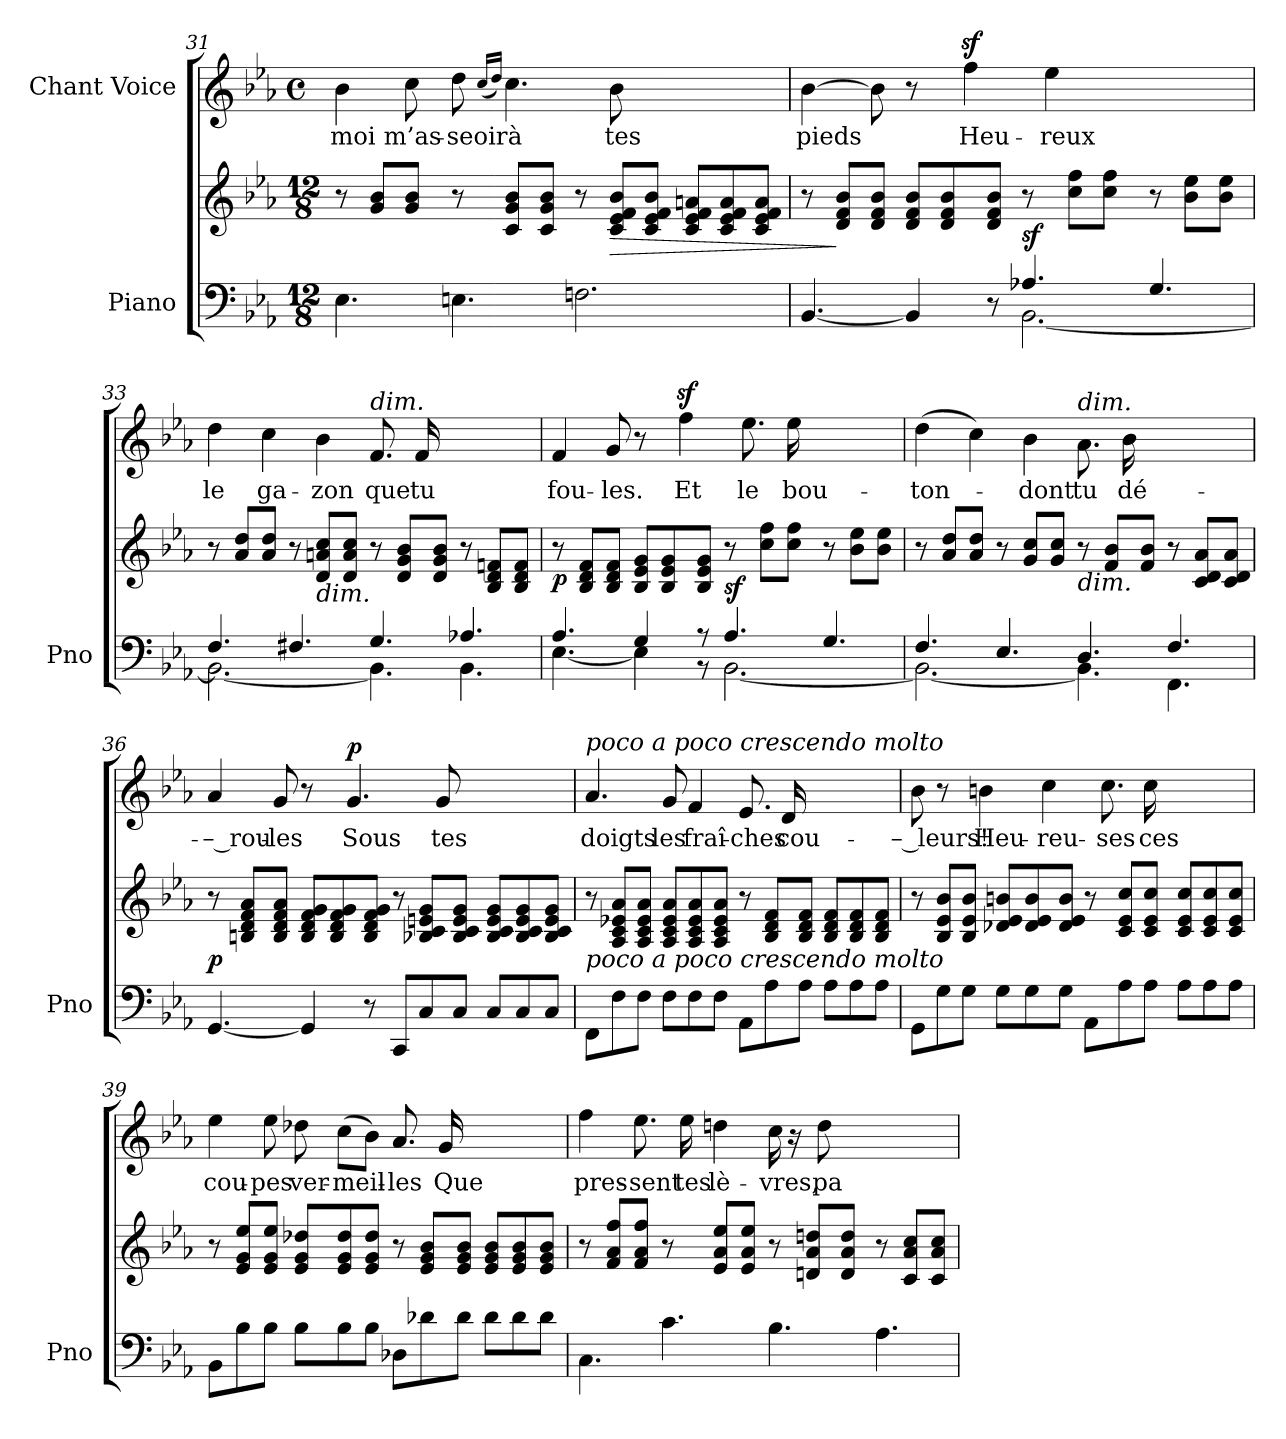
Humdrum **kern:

**kern	**kern	**dynam	**kern	**text	**dynam
*part2	*part2	*part2	*part1	*part1	*part1
*staff3	*staff2	*staff2/3	*staff1	*staff1	*staff1
*I"Piano	*	*	*I"Chant Voice	*	*
*I'Pno	*	*	*	*	*
*clefF4	*clefG2	*	*clefG2	*	*
*k[b-e-a-]	*k[b-e-a-]	*	*k[b-e-a-]	*	*
*M12/8	*M12/8	*	*M4/4	*	*
*	*	*	*met(c)	*	*
=31	=31	=31	=31	=31	=31
4.E-\	8r	.	4b-\	-moi	.
.	8g/ 8b-/L	.	.	.	.
.	8g/ 8b-/J	.	8cc\	m’as-	.
4.En\	8r	.	8dd\	-seoir	.
.	.	.	(16qcc/LL	.	.
.	.	.	16qdd/JJ)	.	.
.	8c/ 8g/ 8b-/L	.	4.cc\	à	.
.	8c/ 8g/ 8b-/J	.	.	.	.
2.Fn\	8r	.	.	.	.
!	!	!LO:HP:b	!	!	!
.	8c/ 8e-/ 8f/ 8b-/L	>	8b-\	tes	.
.	8c/ 8e-/ 8f/ 8b-/J	.	2ryy	.	.
.	8c/ 8e-/ 8f/ 8an/L	.	.	.	.
.	8c/ 8e-/ 8f/ 8a/	.	.	.	.
.	8c/ 8e-/ 8f/ 8a/J	.	.	.	.
=32	=32	=32	=32	=32	=32
*^	*	*	*	*	*
[4.BB-/	2.ryy	8r	.	[4b-\	pieds	.
.	.	8d/ 8f/ 8b-/L	]	.	.	.
.	.	8d/ 8f/ 8b-/J	.	8b-\]	.	.
!	!	!	!	!LO:N:vis=8	!	!
4BB-/]	.	8d/ 8f/ 8b-/L	.	8.r	.	.
.	.	8d/ 8f/ 8b-/	.	.	.	.
.	.	.	.	4ffz>\	Heu-	.
8r	.	8d/ 8f/ 8b-/J	.	.	.	.
!	!	!	!LO:DY:a=2	!	!	!
4.A-X/	[2.BB-\	8r	sf	.	.	.
.	.	.	.	4ee-\	-reux	.
.	.	8cc\ 8ff\L	.	.	.	.
.	.	8cc\ 8ff\J	.	.	.	.
.	.	.	.	4..ryy	.	.
4.G/	.	8r	.	.	.	.
.	.	8b-\ 8ee-\L	.	.	.	.
.	.	8b-\ 8ee-\J	.	.	.	.
=33	=33	=33	=33	=33	=33	=33
4.F/	2.BB-\_	8r	.	4dd\	le	.
.	.	8a-/ 8dd/L	.	.	.	.
.	.	8a-/ 8dd/J	.	4cc\	ga-	.
4.F#X/	.	8r	.	.	.	.
!	!	!LO:TX:b:i:t=dim.	!	!	!	!
.	.	8d/ 8an/ 8cc/L	.	4b-\	-zon	.
.	.	8d/ 8a/ 8cc/J	.	.	.	.
!	!	!	!	!LO:TX:a:i:t=dim.	!	!
4.G/	4.BB-\]	8r	.	8.f/	que	.
.	.	8d/ 8g/ 8b-/L	.	.	.	.
.	.	.	.	16f/	tu	.
.	.	8d/ 8g/ 8b-/J	.	2ryy	.	.
4.A-X/	4.BB-\	8r	.	.	.	.
.	.	8B-/ 8d/ 8fn/L	.	.	.	.
.	.	8B-/ 8d/ 8f/J	.	.	.	.
=34	=34	=34	=34	=34	=34	=34
!	!	!	!LO:DY:b	!	!	!
4.A-/	[4.E-\	8r	p	4f/	fou-	.
.	.	8B-/ 8d/ 8f/L	.	.	.	.
.	.	8B-/ 8d/ 8f/J	.	8g/	-les.	.
!	!	!	!	!LO:N:vis=8	!	!
4G/	4E-\]	8B-/ 8e-/ 8g/L	.	8.r	.	.
.	.	8B-/ 8e-/ 8g/	.	.	.	.
.	.	.	.	4ffz>\	Et	.
8r	8r	8B-/ 8e-/ 8g/J	.	.	.	.
!	!	!	!LO:DY:a=2	!	!	!
4.A-/	[2.BB-\	8r	sf	.	.	.
.	.	.	.	8.ee-\	le	.
.	.	8cc\ 8ff\L	.	.	.	.
.	.	8cc\ 8ff\J	.	16ee-\	bou-	.
.	.	.	.	4..ryy	.	.
4.G/	.	8r	.	.	.	.
.	.	8b-\ 8ee-\L	.	.	.	.
.	.	8b-\ 8ee-\J	.	.	.	.
=35	=35	=35	=35	=35	=35	=35
4.F/	2.BB-\_	8r	.	(4dd\	-ton-	.
.	.	8a-/ 8dd/L	.	.	.	.
.	.	8a-/ 8dd/J	.	4cc\)	.	.
4.E-/	.	8r	.	.	.	.
.	.	8g/ 8cc/L	.	4b-\	-dont	.
.	.	8g/ 8cc/J	.	.	.	.
!	!	!	!	!LO:TX:a:i:t=dim.	!	!
!	!	!LO:TX:b:i:t=dim.	!	!	!	!
4.D/	4.BB-\]	8r	.	8.a-\	tu	.
.	.	8f/ 8b-/L	.	.	.	.
.	.	.	.	16b-\	dé-	.
.	.	8f/ 8b-/J	.	2ryy	.	.
4.F/	4.FF\	8r	.	.	.	.
.	.	8c/ 8d/ 8a-/L	.	.	.	.
.	.	8c/ 8d/ 8a-/J	.	.	.	.
*v	*v	*	*	*	*	*
=36	=36	=36	=36	=36	=36
!	!	!LO:DY:b	!	!	!
[4.GG/	8r	p	4a-/	-– rou-	.
.	8Bn/ 8d/ 8f/ 8a-/L	.	.	.	.
.	8B/ 8d/ 8f/ 8a-/J	.	8g/	-les	.
!	!	!	!LO:N:vis=8	!	!
4GG/]	8B/ 8d/ 8f/ 8g/L	.	8.r	.	.
.	8B/ 8d/ 8f/ 8g/	.	.	.	.
!	!	!	!	!	!LO:DY:a
.	.	.	4.g/	Sous	p
8r	8B/ 8d/ 8f/ 8g/J	.	.	.	.
8CC/L	8r	.	.	.	.
8C/	8B-X/ 8c/ 8en/ 8g/L	.	.	.	.
.	.	.	8g/	tes	.
8C/J	8B-/ 8c/ 8e/ 8g/J	.	.	.	.
.	.	.	4..ryy	.	.
8C/L	8B-/ 8c/ 8e/ 8g/L	.	.	.	.
8C/	8B-/ 8c/ 8e/ 8g/	.	.	.	.
8C/J	8B-/ 8c/ 8e/ 8g/J	.	.	.	.
=37	=37	=37	=37	=37	=37
!	!	!	!LO:TX:a:i:t=poco a poco crescendo molto	!	!
!	!LO:TX:b:i:t=poco a poco crescendo molto	!	!	!	!
8FF\L	8r	.	4.a-/	doigts	.
8F\	8A-/ 8c/ 8e-X/ 8a-/L	.	.	.	.
8F\J	8A-/ 8c/ 8e-/ 8a-/J	.	.	.	.
8F\L	8A-/ 8c/ 8e-/ 8a-/L	.	8g/	les	.
8F\	8A-/ 8c/ 8e-/ 8a-/	.	4f/	fraî-	.
8F\J	8A-/ 8c/ 8e-/ 8a-/J	.	.	.	.
8AA-\L	8r	.	8.e-/	-ches	.
8A-\	8B-/ 8d/ 8f/L	.	.	.	.
.	.	.	16d/	cou-	.
8A-\J	8B-/ 8d/ 8f/J	.	2ryy	.	.
8A-\L	8B-/ 8d/ 8f/L	.	.	.	.
8A-\	8B-/ 8d/ 8f/	.	.	.	.
8A-\J	8B-/ 8d/ 8f/J	.	.	.	.
=38	=38	=38	=38	=38	=38
8GG\L	8r	.	8b-\	-– leurs!	.
!	!	!	!LO:N:vis=8	!	!
8G\	8B-/ 8e-/ 8b-/L	.	8.r	.	.
8G\J	8B-/ 8e-/ 8b-/J	.	.	.	.
.	.	.	4bn\	Heu-	.
8G\L	8d-X/ 8e-/ 8bn/L	.	.	.	.
8G\	8d-/ 8e-/ 8b/	.	.	.	.
.	.	.	4cc\	-reu-	.
8G\J	8d-/ 8e-/ 8b/J	.	.	.	.
8AA-\L	8r	.	.	.	.
.	.	.	8.cc\	-ses	.
8A-\	8c/ 8e-/ 8cc/L	.	.	.	.
8A-\J	8c/ 8e-/ 8cc/J	.	16cc\	ces	.
.	.	.	4..ryy	.	.
8A-\L	8c/ 8e-/ 8cc/L	.	.	.	.
8A-\	8c/ 8e-/ 8cc/	.	.	.	.
8A-\J	8c/ 8e-/ 8cc/J	.	.	.	.
=39	=39	=39	=39	=39	=39
8BB-\L	8r	.	4ee-\	cou-	.
8B-\	8e-/ 8g/ 8ee-/L	.	.	.	.
8B-\J	8e-/ 8g/ 8ee-/J	.	8ee-\	-pes	.
8B-\L	8e-/ 8g/ 8dd-X/L	.	8dd-X\	ver-	.
8B-\	8e-/ 8g/ 8dd-/	.	(8cc\L	-meil-	.
8B-\J	8e-/ 8g/ 8dd-/J	.	8b-\J)	.	.
8D-X\L	8r	.	8.a-/	-les	.
8d-X\	8e-/ 8g/ 8b-/L	.	.	.	.
.	.	.	16g/	Que	.
8d-\J	8e-/ 8g/ 8b-/J	.	2ryy	.	.
8d-\L	8e-/ 8g/ 8b-/L	.	.	.	.
8d-\	8e-/ 8g/ 8b-/	.	.	.	.
8d-\J	8e-/ 8g/ 8b-/J	.	.	.	.
=40	=40	=40	=40	=40	=40
4.C\	8r	.	4ff\	pres-	.
.	8f/ 8a-/ 8ff/L	.	.	.	.
.	8f/ 8a-/ 8ff/J	.	8.ee-\	-sent	.
4.c\	8r	.	.	.	.
.	.	.	16ee-\	tes	.
.	8e-/ 8a-/ 8ee-/L	.	4ddn\	lè-	.
.	8e-/ 8a-/ 8ee-/J	.	.	.	.
4.B-\	8r	.	16cc\	-vres,	.
!	!	!	!LO:N:vis=16	!	!
.	.	.	16.r	.	.
.	8dn/ 8a-/ 8ddn/L	.	.	.	.
.	.	.	8dd\	pa-	.
.	8d/ 8a-/ 8dd/J	.	.	.	.
.	.	.	4...ryy	.	.
4.A-\	8r	.	.	.	.
.	8c/ 8a-/ 8cc/L	.	.	.	.
.	8c/ 8a-/ 8cc/J	.	.	.	.
=	=	=	=	=	=
*-	*-	*-	*-	*-	*-
